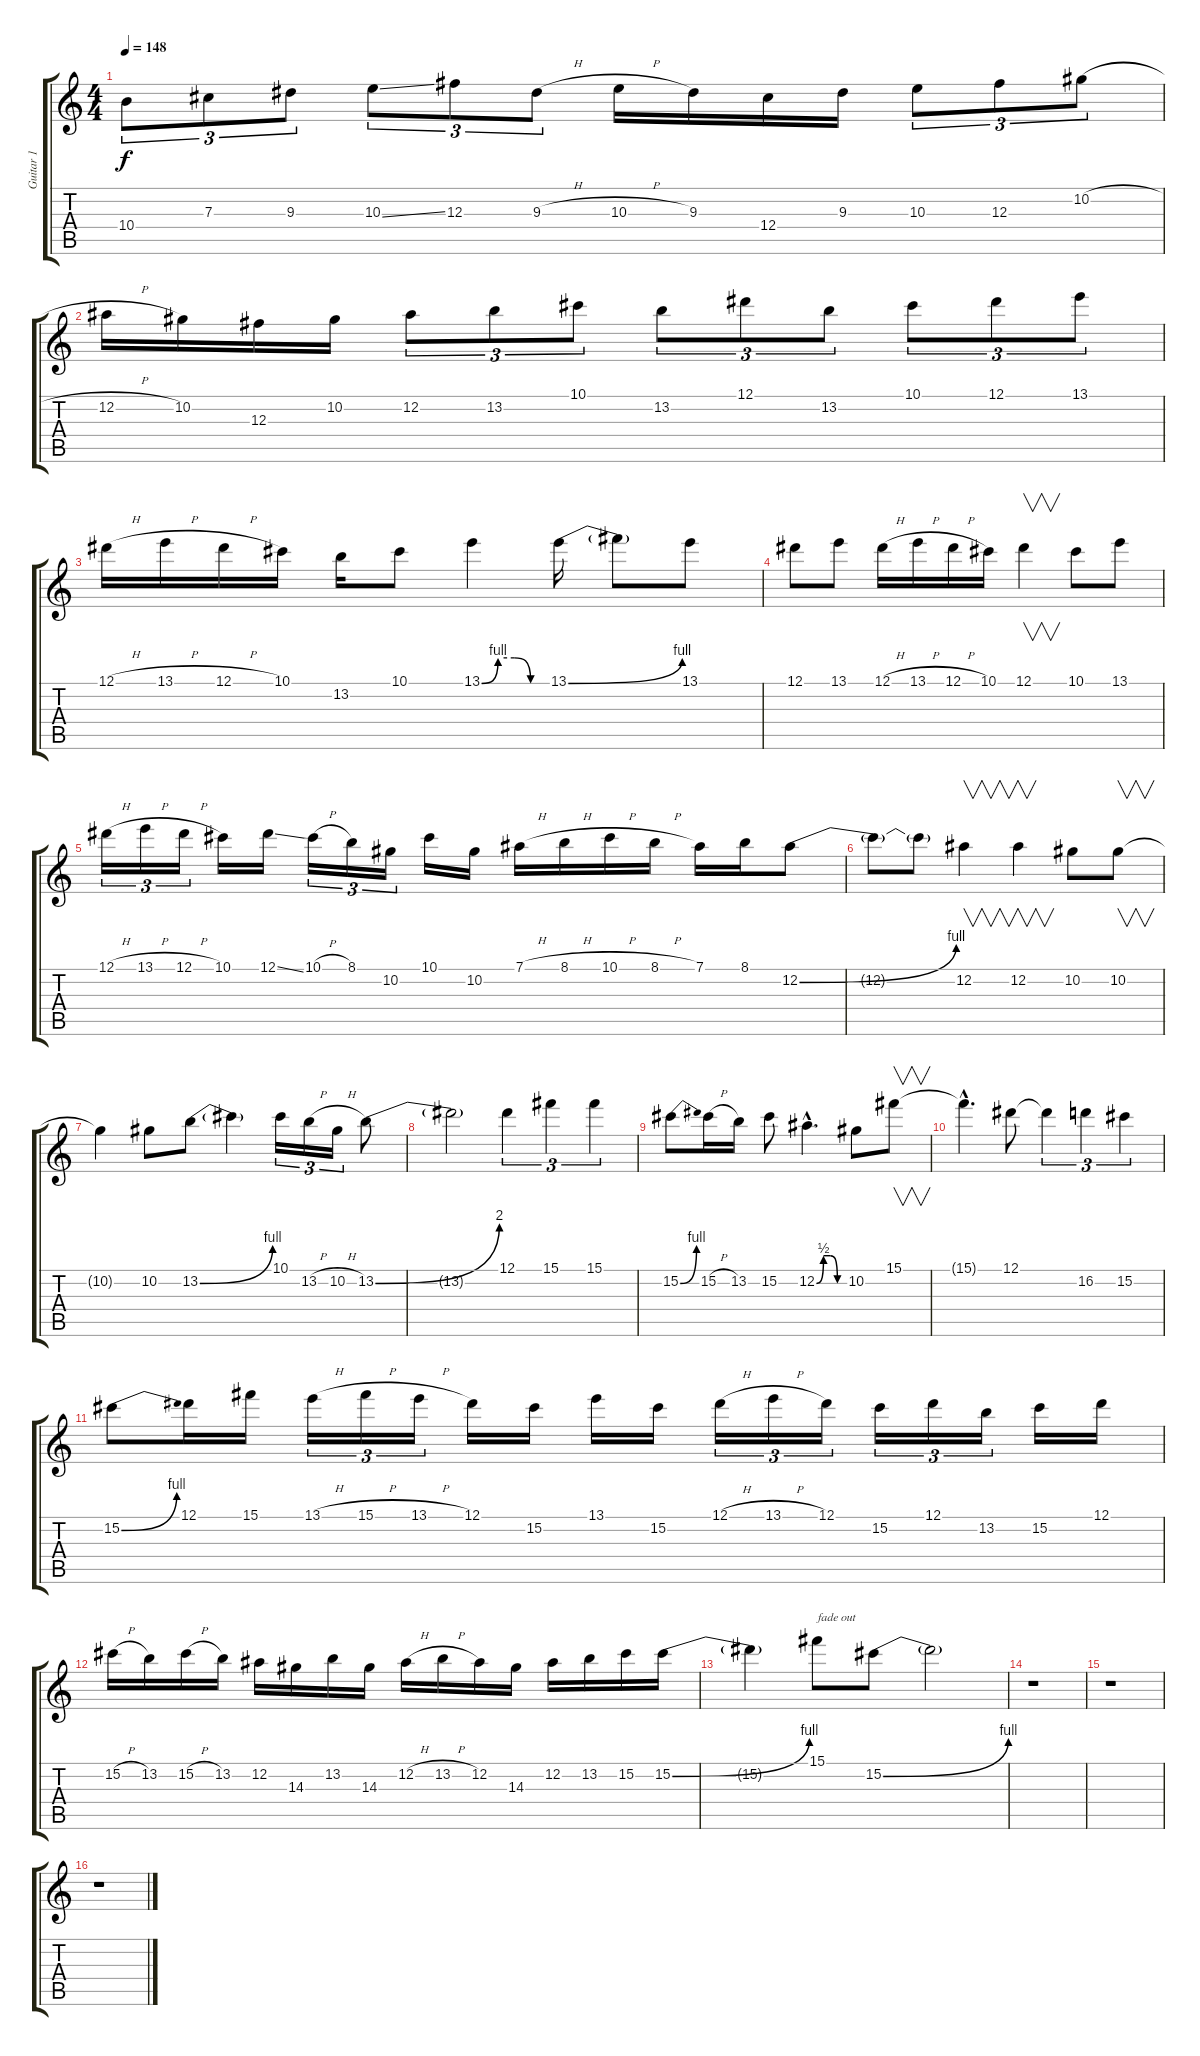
\track ("Guitar 1" "Guitar 1") {instrument overdrivenguitar}
\staff {score tabs}
\tuning (Eb4 Bb3 Gb3 Db3 Ab2 Eb2) {hide}
\ts (4 4)
\tempo 148
\clef g2
\ks c
10.4.8{tu (3 2) dy f} 7.3.8{tu (3 2)} 9.3.8{tu (3 2)} 10.3{ss}.8{tu (3 2)} 12.3.8{tu (3 2)} 9.3{h}.8{tu (3 2)} 10.3{h}.16 9.3.16 12.4.16 9.3.16 10.3.8{tu (3 2)} 12.3.8{tu (3 2)} 10.2{h}.8{tu (3 2)} |
12.2{h}.16 10.2.16 12.3.16 10.2.16 12.2.8{tu (3 2)} 13.2.8{tu (3 2)} 10.1.8{tu (3 2)} 13.2.8{tu (3 2)} 12.1.8{tu (3 2)} 13.2.8{tu (3 2)} 10.1.8{tu (3 2)} 12.1.8{tu (3 2)} 13.1.8{tu (3 2)} |
12.1{h}.16 13.1{h}.16 12.1{h}.16 10.1.16 13.2.16 10.1.8 13.1{be (custom 0 0 15 4 30 4 45 0 60 0)}.4 13.1{be (bend 0 0 60 4)}.16 13.1{t}.8 13.1.8 |
12.1.8 13.1.8 12.1{h}.16 13.1{h}.16 12.1{h}.16 10.1.16 12.1.4{v} 10.1.8 13.1.8 |
12.1{h}.16{tu (3 2)} 13.1{h}.16{tu (3 2)} 12.1{h}.16{tu (3 2)} 10.1.16 12.1{ss}.16 10.1{h}.16{tu (3 2)} 8.1.16{tu (3 2)} 10.2.16{tu (3 2)} 10.1.16 10.2.16 7.1{h}.16 8.1{h}.16 10.1{h}.16 8.1{h}.16 7.1.16 8.1.16 12.2{be (bend 0 0 60 4)}.8 |
12.2{t}.8 12.2{t}.8 12.2.4{v} 12.2.4{v} 10.2.8 10.2.8{v} |
10.2{t}.4 10.2.8 13.2{be (bend 0 0 60 4)}.8 13.2{t}.4 10.1.16{tu (3 2)} 13.2{h}.16{tu (3 2)} 10.2{h}.16{tu (3 2)} 13.2{be (bend 0 0 60 8)}.8 |
13.2{t}.2 12.1.4{tu (3 2)} 15.1.4{tu (3 2)} 15.1.4{tu (3 2)} |
15.2{be (bend 0 0 60 4)}.8 15.2{h}.16 13.2.16 15.2.8 12.2{be (custom 0 0 15 2 30 2 45 0 60 0) hac}.4{d} 10.2.8 15.1.8{v} |
15.1{hac t}.4{d} 12.1.8 12.1{t}.4{tu (3 2)} 16.2.4{tu (3 2)} 15.2.4{tu (3 2)} |
15.2{be (bend 0 0 60 4)}.8 12.1.16 15.1.16 13.1{h}.16{tu (3 2)} 15.1{h}.16{tu (3 2)} 13.1{h}.16{tu (3 2)} 12.1.16 15.2.16 13.1.16 15.2.16 12.1{h}.16{tu (3 2)} 13.1{h}.16{tu (3 2)} 12.1.16{tu (3 2)} 15.2.16{tu (3 2)} 12.1.16{tu (3 2)} 13.2.16{tu (3 2)} 15.2.16 12.1.16 |
15.2{h}.16 13.2.16 15.2{h}.16 13.2.16 12.2.16 14.3.16 13.2.16 14.3.16 12.2{h}.16 13.2{h}.16 12.2.16 14.3.16 12.2.16 13.2.16 15.2.16 15.2{be (bend 0 0 60 4)}.16 |
15.2{t}.4 15.1.8{txt "fade out"} 15.2{be (bend 0 0 60 4)}.8 15.2{t}.2 |
r.1 |
r.1 |
r.1
